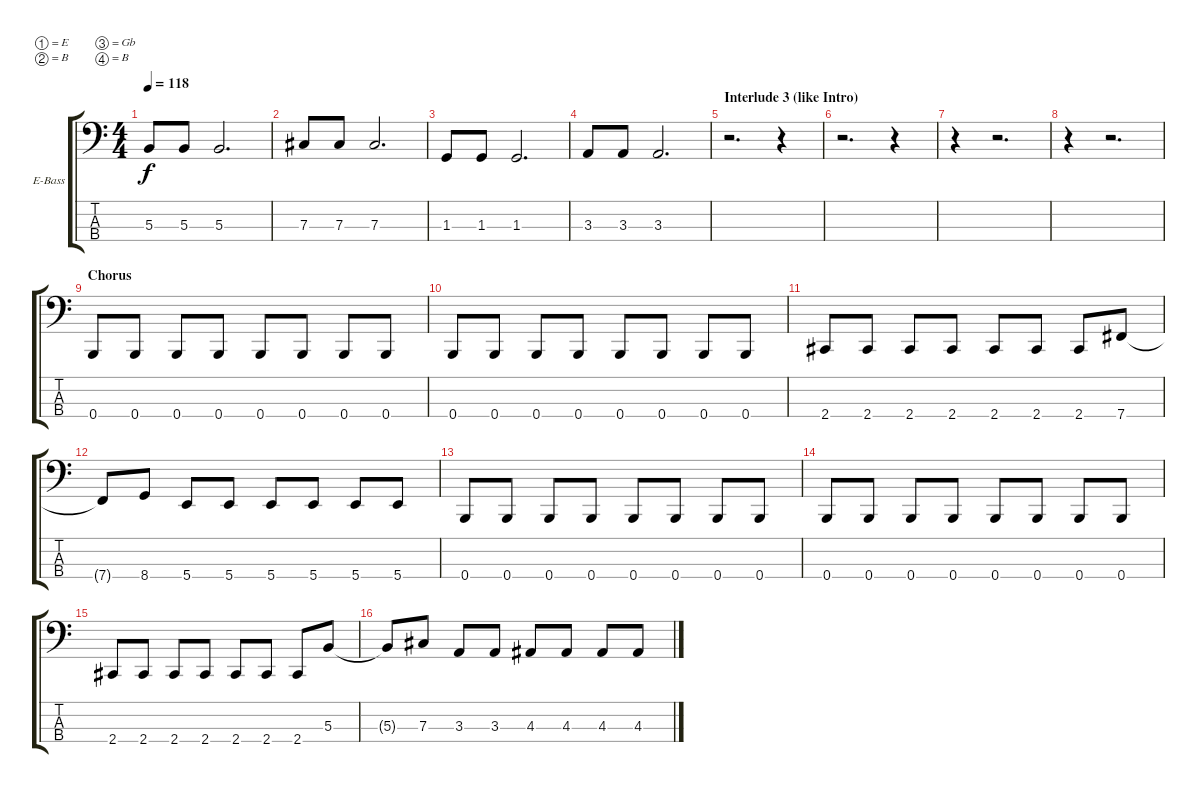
\bracketExtendMode groupsimilarinstruments
\firstSystemTrackNameOrientation horizontal
\otherSystemsTrackNameOrientation horizontal
\track ("Bass" "E-Bass") {solo instrument electricbassfinger}
\staff {score tabs}
\tuning (E2 B1 Gb1 B0)
\ts (4 4)
\tempo 118
\clef f4
\ks c
5.3.8{dy f} 5.3.8 5.3.2{d} |
7.3.8 7.3.8 7.3.2{d} |
1.3.8 1.3.8 1.3.2{d} |
3.3.8 3.3.8 3.3.2{d} |
\section ("" "Interlude 3 (like Intro)")
r.2{d} r.4 |
r.2{d} r.4 |
r.4 r.2{d} |
r.4 r.2{d} |
\section ("" "Chorus")
0.4.8 0.4.8 0.4.8 0.4.8 0.4.8 0.4.8 0.4.8 0.4.8 |
0.4.8 0.4.8 0.4.8 0.4.8 0.4.8 0.4.8 0.4.8 0.4.8 |
2.4.8 2.4.8 2.4.8 2.4.8 2.4.8 2.4.8 2.4.8 7.4.8 |
7.4{t}.8 8.4.8 5.4.8 5.4.8 5.4.8 5.4.8 5.4.8 5.4.8 |
0.4.8 0.4.8 0.4.8 0.4.8 0.4.8 0.4.8 0.4.8 0.4.8 |
0.4.8 0.4.8 0.4.8 0.4.8 0.4.8 0.4.8 0.4.8 0.4.8 |
2.4.8 2.4.8 2.4.8 2.4.8 2.4.8 2.4.8 2.4.8 5.3.8 |
5.3{t}.8 7.3.8 3.3.8 3.3.8 4.3.8 4.3.8 4.3.8 4.3.8
